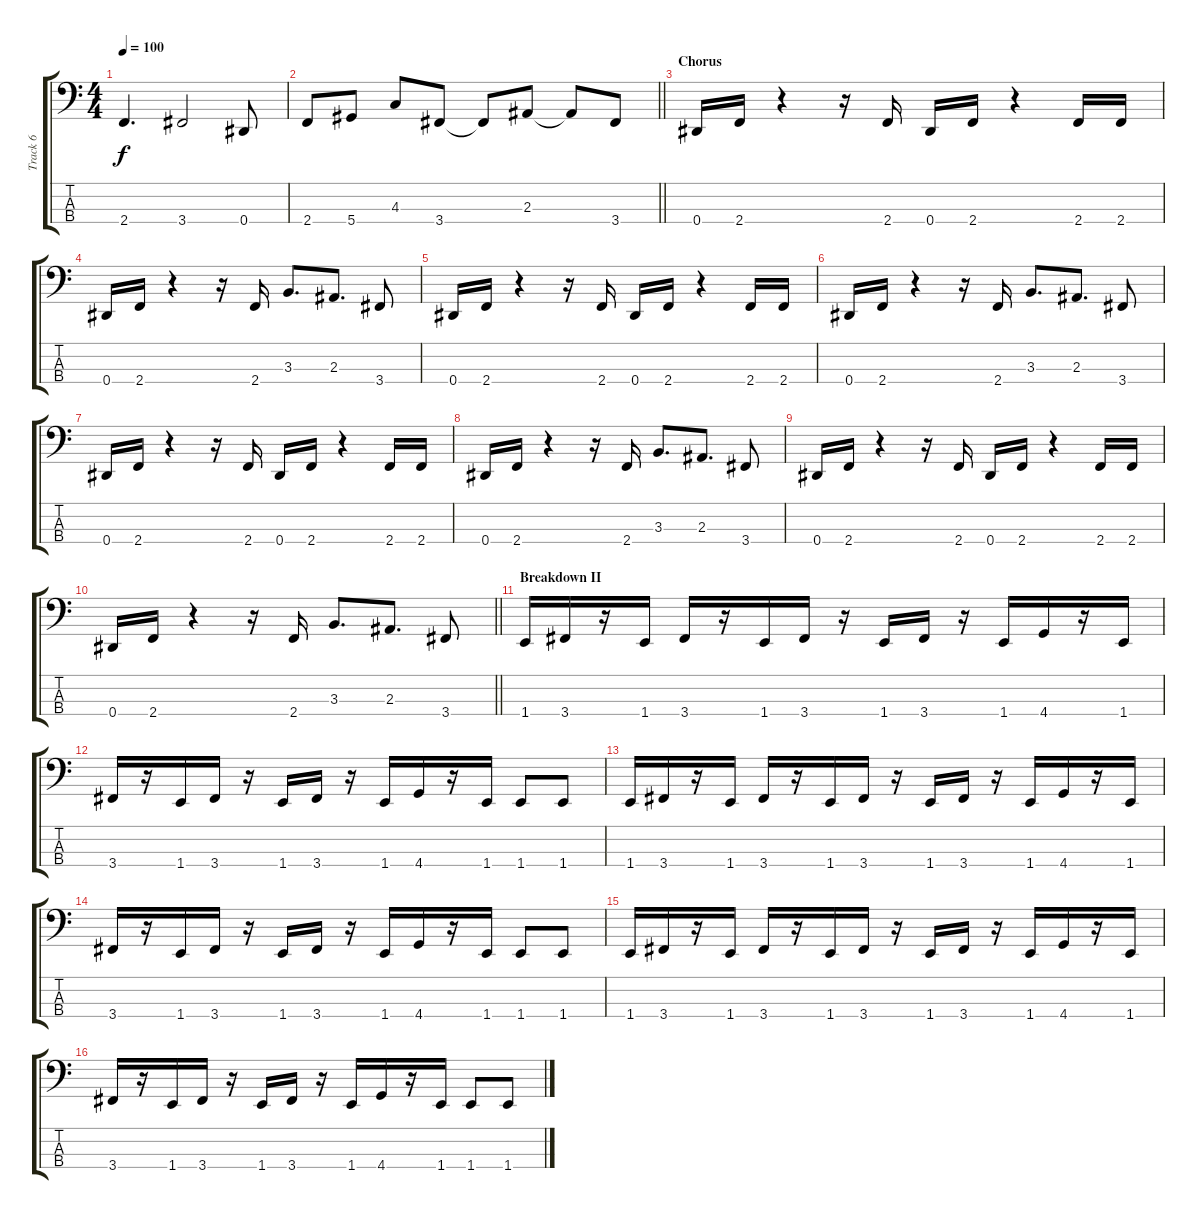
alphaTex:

\track ("Track 6" "Track 6") {instrument electricbasspick}
\staff {score tabs}
\tuning (Gb2 Db2 Ab1 Eb1) {hide}
\ts (4 4)
\tempo 100
\clef f4
\ks c
2.4.4{d dy f} 3.4.2 0.4.8 |
\barLineRight lightlight
2.4.8 5.4.8 4.3.8 3.4.8 3.4{t}.8 2.3.8 2.3{t}.8 3.4.8 |
\section ("" "Chorus")
0.4.16 2.4.16 r.4 r.16 2.4.16 0.4.16 2.4.16 r.4 2.4.16 2.4.16 |
0.4.16 2.4.16 r.4 r.16 2.4.16 3.3.8{d} 2.3.8{d} 3.4.8 |
0.4.16 2.4.16 r.4 r.16 2.4.16 0.4.16 2.4.16 r.4 2.4.16 2.4.16 |
0.4.16 2.4.16 r.4 r.16 2.4.16 3.3.8{d} 2.3.8{d} 3.4.8 |
0.4.16 2.4.16 r.4 r.16 2.4.16 0.4.16 2.4.16 r.4 2.4.16 2.4.16 |
0.4.16 2.4.16 r.4 r.16 2.4.16 3.3.8{d} 2.3.8{d} 3.4.8 |
0.4.16 2.4.16 r.4 r.16 2.4.16 0.4.16 2.4.16 r.4 2.4.16 2.4.16 |
\barLineRight lightlight
0.4.16 2.4.16 r.4 r.16 2.4.16 3.3.8{d} 2.3.8{d} 3.4.8 |
\section ("" "Breakdown II")
1.4.16 3.4.16 r.16 1.4.16 3.4.16 r.16 1.4.16 3.4.16 r.16 1.4.16 3.4.16 r.16 1.4.16 4.4.16 r.16 1.4.16 |
3.4.16 r.16 1.4.16 3.4.16 r.16 1.4.16 3.4.16 r.16 1.4.16 4.4.16 r.16 1.4.16 1.4.8 1.4.8 |
1.4.16 3.4.16 r.16 1.4.16 3.4.16 r.16 1.4.16 3.4.16 r.16 1.4.16 3.4.16 r.16 1.4.16 4.4.16 r.16 1.4.16 |
3.4.16 r.16 1.4.16 3.4.16 r.16 1.4.16 3.4.16 r.16 1.4.16 4.4.16 r.16 1.4.16 1.4.8 1.4.8 |
1.4.16 3.4.16 r.16 1.4.16 3.4.16 r.16 1.4.16 3.4.16 r.16 1.4.16 3.4.16 r.16 1.4.16 4.4.16 r.16 1.4.16 |
3.4.16 r.16 1.4.16 3.4.16 r.16 1.4.16 3.4.16 r.16 1.4.16 4.4.16 r.16 1.4.16 1.4.8 1.4.8
